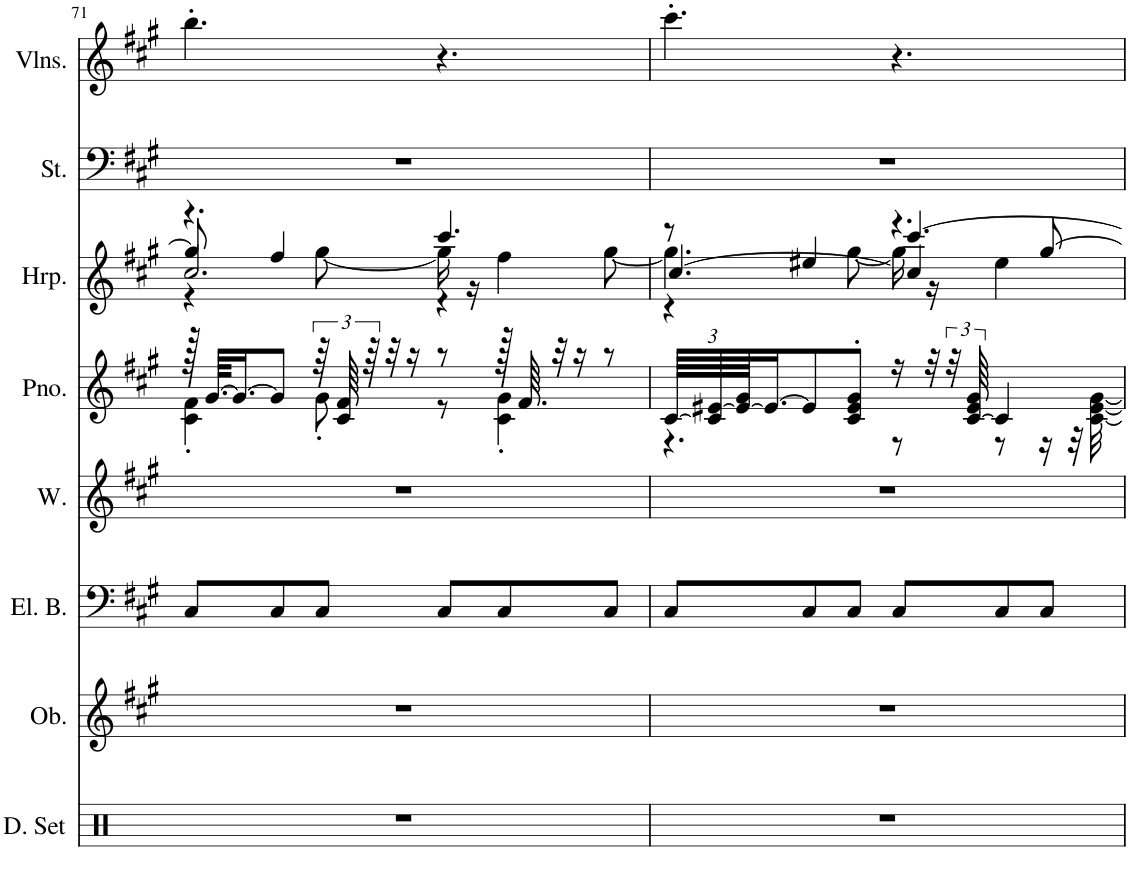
**kern	**kern	**kern	**kern	**kern	**kern	**kern	**kern
*part8	*part7	*part6	*part5	*part4	*part3	*part2	*part1
*staff8	*staff7	*staff6	*staff5	*staff4	*staff3	*staff2	*staff1
*I"Drumset, Drum Set	*I"Oboe, Oboe	*I"Electric Bass, Baz	*I"Winds, Flute	*I"Piano, Grand Piano	*I"Harp, Harp	*I"Strings, String Ensemble 2	*I"Violins, String Sfz
*I'D. Set	*I'Ob.	*I'El. B.	*I'W.	*I'Pno.	*I'Hrp.	*I'St.	*I'Vlns.
!!LO:PB:g=z
*clefX	*clefG2	*clefF4	*clefG2	*clefG2	*clefG2	*clefF4	*clefG2
*	*	*Trd7c12	*	*	*	*	*
*k[]	*k[f#c#g#]	*k[f#c#g#]	*k[f#c#g#]	*k[f#c#g#]	*k[f#c#g#]	*k[f#c#g#]	*k[f#c#g#]
*M6/8	*M6/8	*M6/8	*M6/8	*M6/8	*M6/8	*M6/8	*M6/8
=71	=71	=71	=71	=71	=71	=71	=71
*	*	*	*	*^	*^	*	*
*	*	*	*	*	*	*	*^	*	*
*	*	*	*	*	*	*	*	*^	*	*
2.r	2.r	8C#/L	2.r	128r	4c#\' 4f#\'	2.cc#/	4.r	8gg#/]	4r	2.r	4.bb'\
.	.	.	.	[64.g#/KKLL	.	.	.	.	.	.	.
.	.	.	.	16.g#/J_	.	.	.	.	.	.	.
.	.	8C#/	.	8g#/J]	.	.	.	4ff#/	.	.	.
.	.	8C#/J	.	96r	8g#'\	.	.	.	[8gg#\	.	.
.	.	.	.	96c#/ 96f#/	.	.	.	.	.	.	.
.	.	.	.	96r	.	.	.	.	.	.	.
.	.	.	.	32r	.	.	.	.	.	.	.
.	.	.	.	16r	.	.	.	.	.	.	.
.	.	8C#/L	.	8r	8r	.	4r	4.ccc#/	16gg#\]	.	4.r
.	.	.	.	.	.	.	.	.	16r	.	.
.	.	8C#/	.	128r	4c#\' 4g#\'	.	.	.	4ff#\	.	.
.	.	.	.	64.f#/	.	.	.	.	.	.	.
.	.	.	.	32r	.	.	.	.	.	.	.
.	.	.	.	16r	.	.	.	.	.	.	.
.	.	8C#/J	.	8r	.	.	[8gg#\	.	.	.	.
=72	=72	=72	=72	=72	=72	=72	=72	=72	=72	=72	=72
*	*	*	*	*Xbrackettup	*	*	*	*	*	*	*
2.r	2.r	8C#/L	2.r	[96c#/LLLL	4.r	8r	4.gg#\]	[4.cc#/	4r	2.r	4.ccc#'\
.	.	.	.	96c#/] [96e#X/	.	.	.	.	.	.	.
.	.	.	.	96e#/_ 96g#/JJ	.	.	.	.	.	.	.
.	.	.	.	16.e#/J_	.	.	.	.	.	.	.
.	.	8C#/	.	8e#/]	.	4ee#X/	.	.	.	.	.
.	.	8C#/J	.	8c#/' 8e#/' 8g#/'J	.	.	.	.	[8gg#\	.	.
.	.	8C#/L	.	16r	8r	[4.ccc#/	4.r	4cc#/]	16gg#\]	.	4.r
.	.	.	.	32r	.	.	.	.	16r	.	.
*	*	*	*	*brackettup	*	*	*	*	*	*	*
.	.	.	.	48r	.	.	.	.	.	.	.
.	.	.	.	[96c#/ 96e#/ 96g#/	.	.	.	.	.	.	.
.	.	8C#/	.	4c#/]	8r	.	.	.	4ee#\	.	.
.	.	8C#/J	.	.	16r	.	.	[8gg#/	.	.	.
.	.	.	.	.	32r	.	.	.	.	.	.
.	.	.	.	.	[32c#\ [32e#\ [32g#\	.	.	.	.	.	.
*	*	*	*	*v	*v	*	*	*	*	*	*
*	*	*	*	*	*v	*v	*v	*v	*	*
=	=	=	=	=	=	=	=
*-	*-	*-	*-	*-	*-	*-	*-
